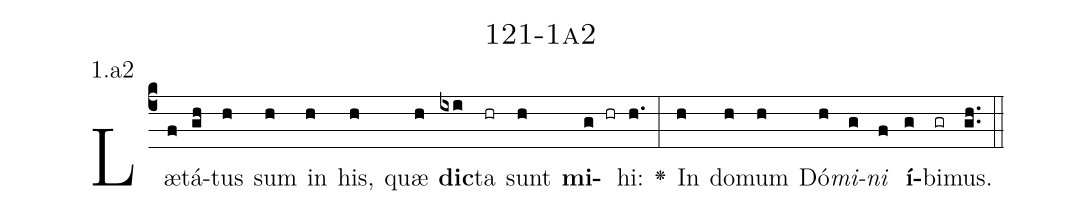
name: 121-1a2;
annotation: 1.a2;
%%
(c4)Læ(f)tá(gh)tus(h) sum(h) in(h) his,(h) quæ(h) <b>dic</b>(ixi)ta(hr) sunt(h) <b>mi</b>(g hr)hi:(h.) <v>\greheightstar</v>(:) In(h) do(h)mum(h) Dó(h)<i>mi</i>(g)<i>ni</i>(f) <b>í</b>(g)bi(gr)mus.(gh..) (::)


%E(h) u(h) o(g) u(f) a(g) e.(gh..) (::)
